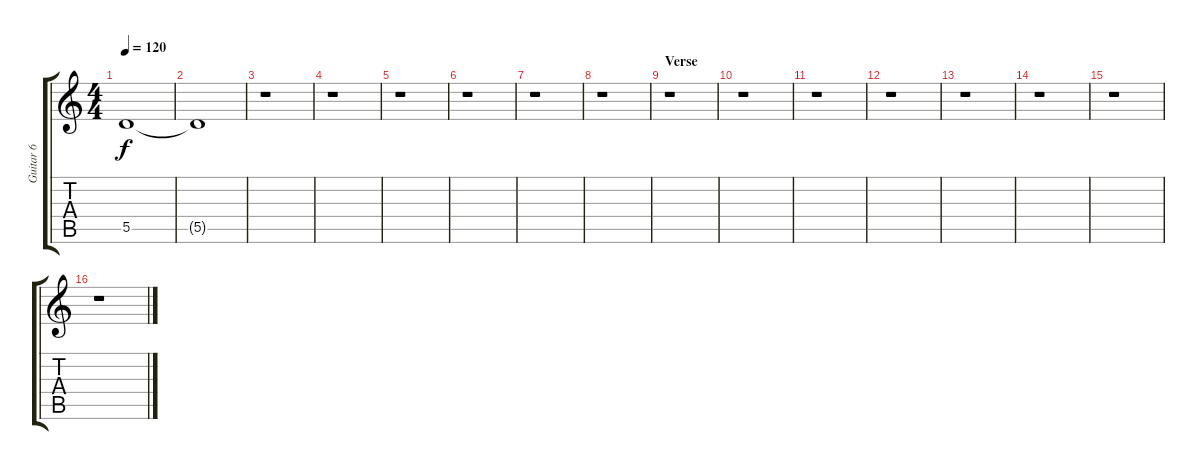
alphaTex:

\track ("Guitar 6" "Guitar 6") {instrument acousticguitarsteel}
\staff {score tabs}
\tuning (E4 B3 G3 D3 A2 E2) {hide}
\ts (4 4)
\tempo 120
\clef g2
\ks c
5.5.1{dy f} |
5.5{t}.1 |
r.1 |
r.1 |
r.1 |
r.1 |
r.1 |
r.1 |
\section ("" "Verse")
r.1 |
r.1 |
r.1 |
r.1 |
r.1 |
r.1 |
r.1 |
r.1
